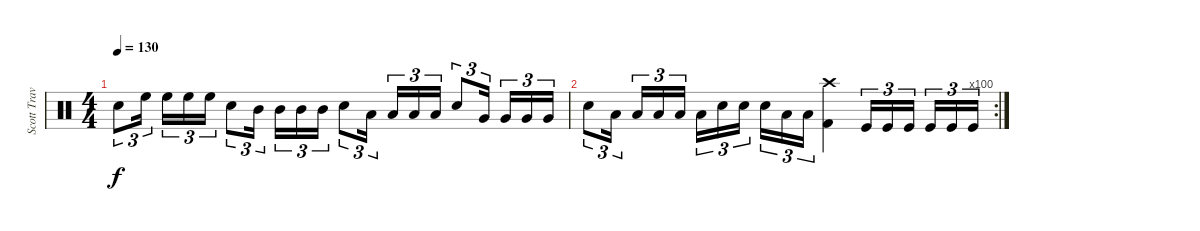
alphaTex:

\track ("Scott Travis (Drums)" "Scott Trav") {instrument percussion}
\staff {score}
\articulation defaults
\ts (4 4)
\tempo 130
\clef neutral
\ks c "Snare (hit) 2".8{tu (3 2) dy f} "High Floor Tom (hit)".16{tu (3 2)} "High Floor Tom (hit)".16{tu (3 2)} "High Floor Tom (hit)".16{tu (3 2)} "High Floor Tom (hit)".16{tu (3 2)} "Snare (hit) 2".8{tu (3 2)} "Mid Tom (hit)".16{tu (3 2)} "Mid Tom (hit)".16{tu (3 2)} "Mid Tom (hit)".16{tu (3 2)} "Mid Tom (hit)".16{tu (3 2)} "Snare (hit) 2".8{tu (3 2)} "Low Tom (hit)".16{tu (3 2)} "Low Tom (hit)".16{tu (3 2)} "Low Tom (hit)".16{tu (3 2)} "Low Tom (hit)".16{tu (3 2)} "Snare (hit) 2".8{tu (3 2)} "Very Low Tom (hit)".16{tu (3 2)} "Very Low Tom (hit)".16{tu (3 2)} "Very Low Tom (hit)".16{tu (3 2)} "Very Low Tom (hit)".16{tu (3 2)}
|
\rc 100 "Snare (hit) 2".8{tu (3 2)} "Low Floor Tom (hit)".16{tu (3 2)} "Low Floor Tom (hit)".16{tu (3 2)} "Low Floor Tom (hit)".16{tu (3 2)} "Low Floor Tom (hit)".16{tu (3 2)} "Low Floor Tom (hit)".16{tu (3 2)} "Snare (hit) 2".16{tu (3 2)} "Snare (hit) 2".16{tu (3 2)} "Snare (hit) 2".16{tu (3 2)} "Low Tom (hit)".16{tu (3 2)} "Low Tom (hit)".16{tu (3 2)}
("Crash high (hit)" "Kick (hit) 2").4 "Kick (hit)".16{tu (3 2)} "Kick (hit)".16{tu (3 2)} "Kick (hit)".16{tu (3 2)} "Kick (hit)".16{tu (3 2)} "Kick (hit)".16{tu (3 2)} "Kick (hit)".16{tu (3 2)}
